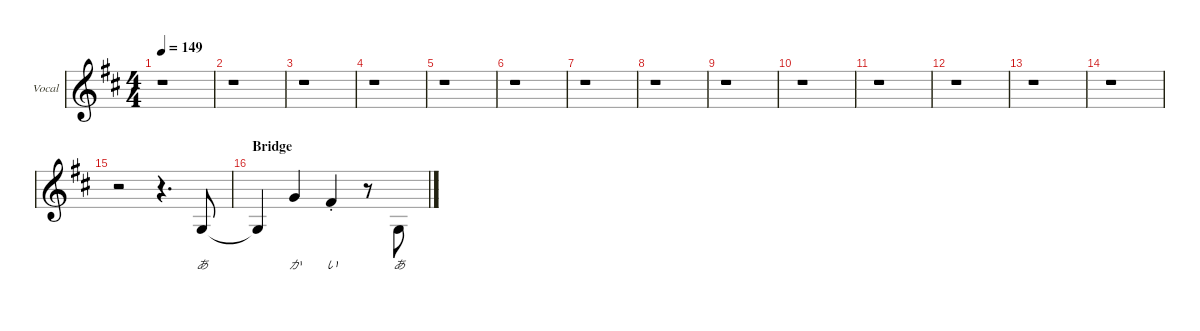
\defaultSystemsLayout 4
\hideDynamics
\bracketExtendMode nobrackets
\firstSystemTrackNameOrientation horizontal
\track ("Vocal" "Vocal") {defaultSystemsLayout 4 mute instrument lead7fifths}
\staff {score}
\tuning (E4 B3 G3 D3 A2 E2)
\ts (4 4)
\tempo 149
\clef g2
\scale
0.236158
\ks d
r.1{dy f beam Down} |
\scale
0.290539 r.1{beam Down} |
\scale
0.236487 r.1{beam Down} |
\scale
0.236816 r.1{beam Down} |
\scale
0.236158 r.1{beam Down} |
\scale
0.291526 r.1{beam Down} |
\scale
0.236158 r.1{beam Down} |
\scale
0.236158 r.1{beam Down} |
\scale
0.236158 r.1{beam Down} |
\scale
0.291526 r.1{beam Down} |
\scale
0.2355 r.1{beam Down} |
\scale
0.236816 r.1{beam Down} |
\scale
0.236158 r.1{beam Down} |
\scale
0.527684 r.1{beam Down} |
\scale
0.472316 r.2{beam Down} r.4{d beam Down} 0.3{acc forcenatural}.8{lyrics (0 "あ") lyrics (1 "") lyrics (2 "") lyrics (3 "") lyrics (4 "") dy mf beam Up} |
\section ("" "Bridge")
\scale
0.291526 0.3{t acc forcenatural}.4{beam Up} 3.1{acc forcenatural}.4{lyrics (0 "か") lyrics (1 "") lyrics (2 "") lyrics (3 "") lyrics (4 "") beam Up} 2.1{st acc #}.4{lyrics (0 "い") lyrics (1 "") lyrics (2 "") lyrics (3 "") lyrics (4 "") beam Up} r.8{beam Down} 0.3{acc forcenatural}.8{lyrics (0 "あ") lyrics (1 "") lyrics (2 "") lyrics (3 "") lyrics (4 "") beam Up}
